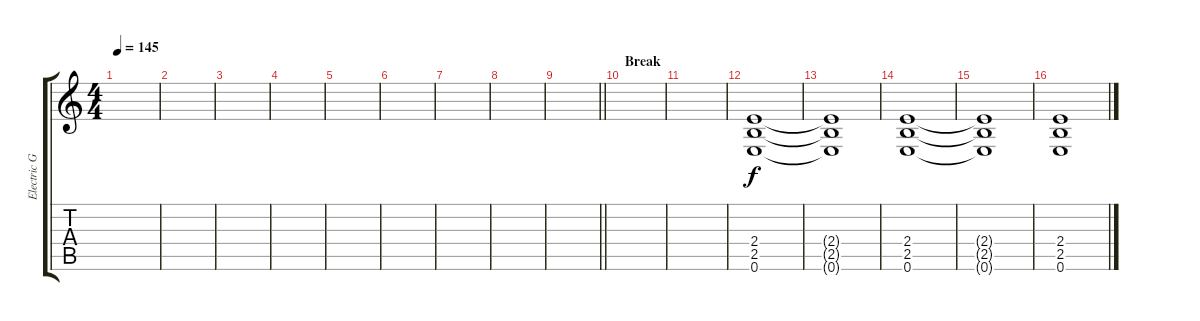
\track ("Electric Guitar" "Electric G") {instrument overdrivenguitar}
\staff {score tabs}
\tuning (E4 B3 G3 D3 A2 E2) {hide}
\ts (4 4)
\tempo 145
\clef g2
\ks c
|
|
|
|
|
|
|
|
\barLineRight lightlight
|
\section ("" "Break")
|
|
(2.4 2.5 0.6).1 |
(2.4{t} 2.5{t} 0.6{t}).1 |
(2.4 2.5 0.6).1 |
(2.4{t} 2.5{t} 0.6{t}).1 |
(2.4 2.5 0.6).1
